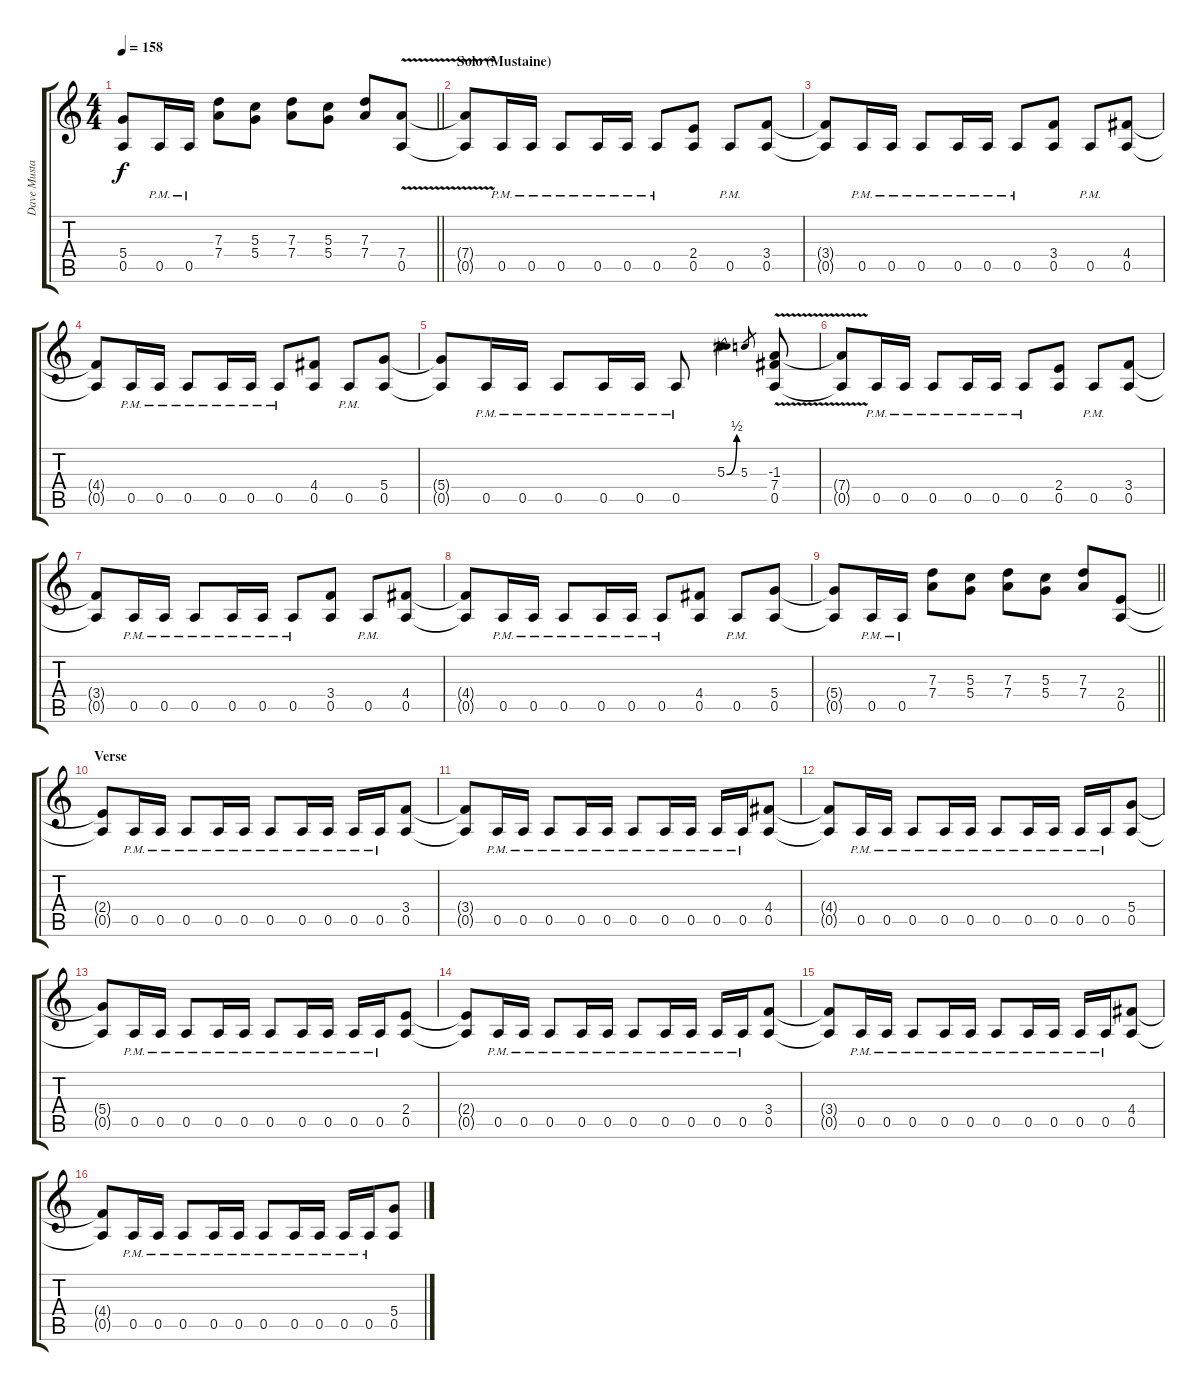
\track ("Dave Mustaine" "Dave Musta") {instrument distortionguitar}
\staff {score tabs}
\tuning (E4 B3 G3 D3 A2 E2) {hide}
\ts (4 4)
\tempo 158
\clef g2
\barLineRight lightlight
\ks c
(5.4{t} 0.5{t}).8{dy f} 0.5{pm}.16 0.5{pm}.16 (7.3 7.4).8 (5.3 5.4).8 (7.3 7.4).8 (5.3 5.4).8 (7.3 7.4).8 (7.4{v} 0.5{v}).8 |
\section ("" "Solo (Mustaine)")
(7.4{v t} 0.5{v t}).8 0.5{pm}.16 0.5{pm}.16 0.5{pm}.8 0.5{pm}.16 0.5{pm}.16 0.5{pm}.8 (2.4 0.5).8 0.5{pm}.8 (3.4 0.5).8 |
(3.4{t} 0.5{t}).8 0.5{pm}.16 0.5{pm}.16 0.5{pm}.8 0.5{pm}.16 0.5{pm}.16 0.5{pm}.8 (3.4 0.5).8 0.5{pm}.8 (4.4 0.5).8 |
(4.4{t} 0.5{t}).8 0.5{pm}.16 0.5{pm}.16 0.5{pm}.8 0.5{pm}.16 0.5{pm}.16 0.5{pm}.8 (4.4 0.5).8 0.5{pm}.8 (5.4 0.5).8 |
(5.4{t} 0.5{t}).8 0.5{pm}.16 0.5{pm}.16 0.5{pm}.8 0.5{pm}.16 0.5{pm}.16 0.5{pm}.8 5.3{be (bend 0 0 60 2)}.4 5.3.8{gr} (-1.3 7.4{v} 0.5{v}).8 |
(7.4{v t} 0.5{v t}).8 0.5{pm}.16 0.5{pm}.16 0.5{pm}.8 0.5{pm}.16 0.5{pm}.16 0.5{pm}.8 (2.4 0.5).8 0.5{pm}.8 (3.4 0.5).8 |
(3.4{t} 0.5{t}).8 0.5{pm}.16 0.5{pm}.16 0.5{pm}.8 0.5{pm}.16 0.5{pm}.16 0.5{pm}.8 (3.4 0.5).8 0.5{pm}.8 (4.4 0.5).8 |
(4.4{t} 0.5{t}).8 0.5{pm}.16 0.5{pm}.16 0.5{pm}.8 0.5{pm}.16 0.5{pm}.16 0.5{pm}.8 (4.4 0.5).8 0.5{pm}.8 (5.4 0.5).8 |
\barLineRight lightlight
(5.4{t} 0.5{t}).8 0.5{pm}.16 0.5{pm}.16 (7.3 7.4).8 (5.3 5.4).8 (7.3 7.4).8 (5.3 5.4).8 (7.3 7.4).8 (2.4 0.5).8 |
\section ("" "Verse")
(2.4{t} 0.5{t}).8 0.5{pm}.16 0.5{pm}.16 0.5{pm}.8 0.5{pm}.16 0.5{pm}.16 0.5{pm}.8 0.5{pm}.16 0.5{pm}.16 0.5{pm}.16 0.5{pm}.16 (3.4 0.5).8 |
(3.4{t} 0.5{t}).8 0.5{pm}.16 0.5{pm}.16 0.5{pm}.8 0.5{pm}.16 0.5{pm}.16 0.5{pm}.8 0.5{pm}.16 0.5{pm}.16 0.5{pm}.16 0.5{pm}.16 (4.4 0.5).8 |
(4.4{t} 0.5{t}).8 0.5{pm}.16 0.5{pm}.16 0.5{pm}.8 0.5{pm}.16 0.5{pm}.16 0.5{pm}.8 0.5{pm}.16 0.5{pm}.16 0.5{pm}.16 0.5{pm}.16 (5.4 0.5).8 |
(5.4{t} 0.5{t}).8 0.5{pm}.16 0.5{pm}.16 0.5{pm}.8 0.5{pm}.16 0.5{pm}.16 0.5{pm}.8 0.5{pm}.16 0.5{pm}.16 0.5{pm}.16 0.5{pm}.16 (2.4 0.5).8 |
(2.4{t} 0.5{t}).8 0.5{pm}.16 0.5{pm}.16 0.5{pm}.8 0.5{pm}.16 0.5{pm}.16 0.5{pm}.8 0.5{pm}.16 0.5{pm}.16 0.5{pm}.16 0.5{pm}.16 (3.4 0.5).8 |
(3.4{t} 0.5{t}).8 0.5{pm}.16 0.5{pm}.16 0.5{pm}.8 0.5{pm}.16 0.5{pm}.16 0.5{pm}.8 0.5{pm}.16 0.5{pm}.16 0.5{pm}.16 0.5{pm}.16 (4.4 0.5).8 |
(4.4{t} 0.5{t}).8 0.5{pm}.16 0.5{pm}.16 0.5{pm}.8 0.5{pm}.16 0.5{pm}.16 0.5{pm}.8 0.5{pm}.16 0.5{pm}.16 0.5{pm}.16 0.5{pm}.16 (5.4 0.5).8
